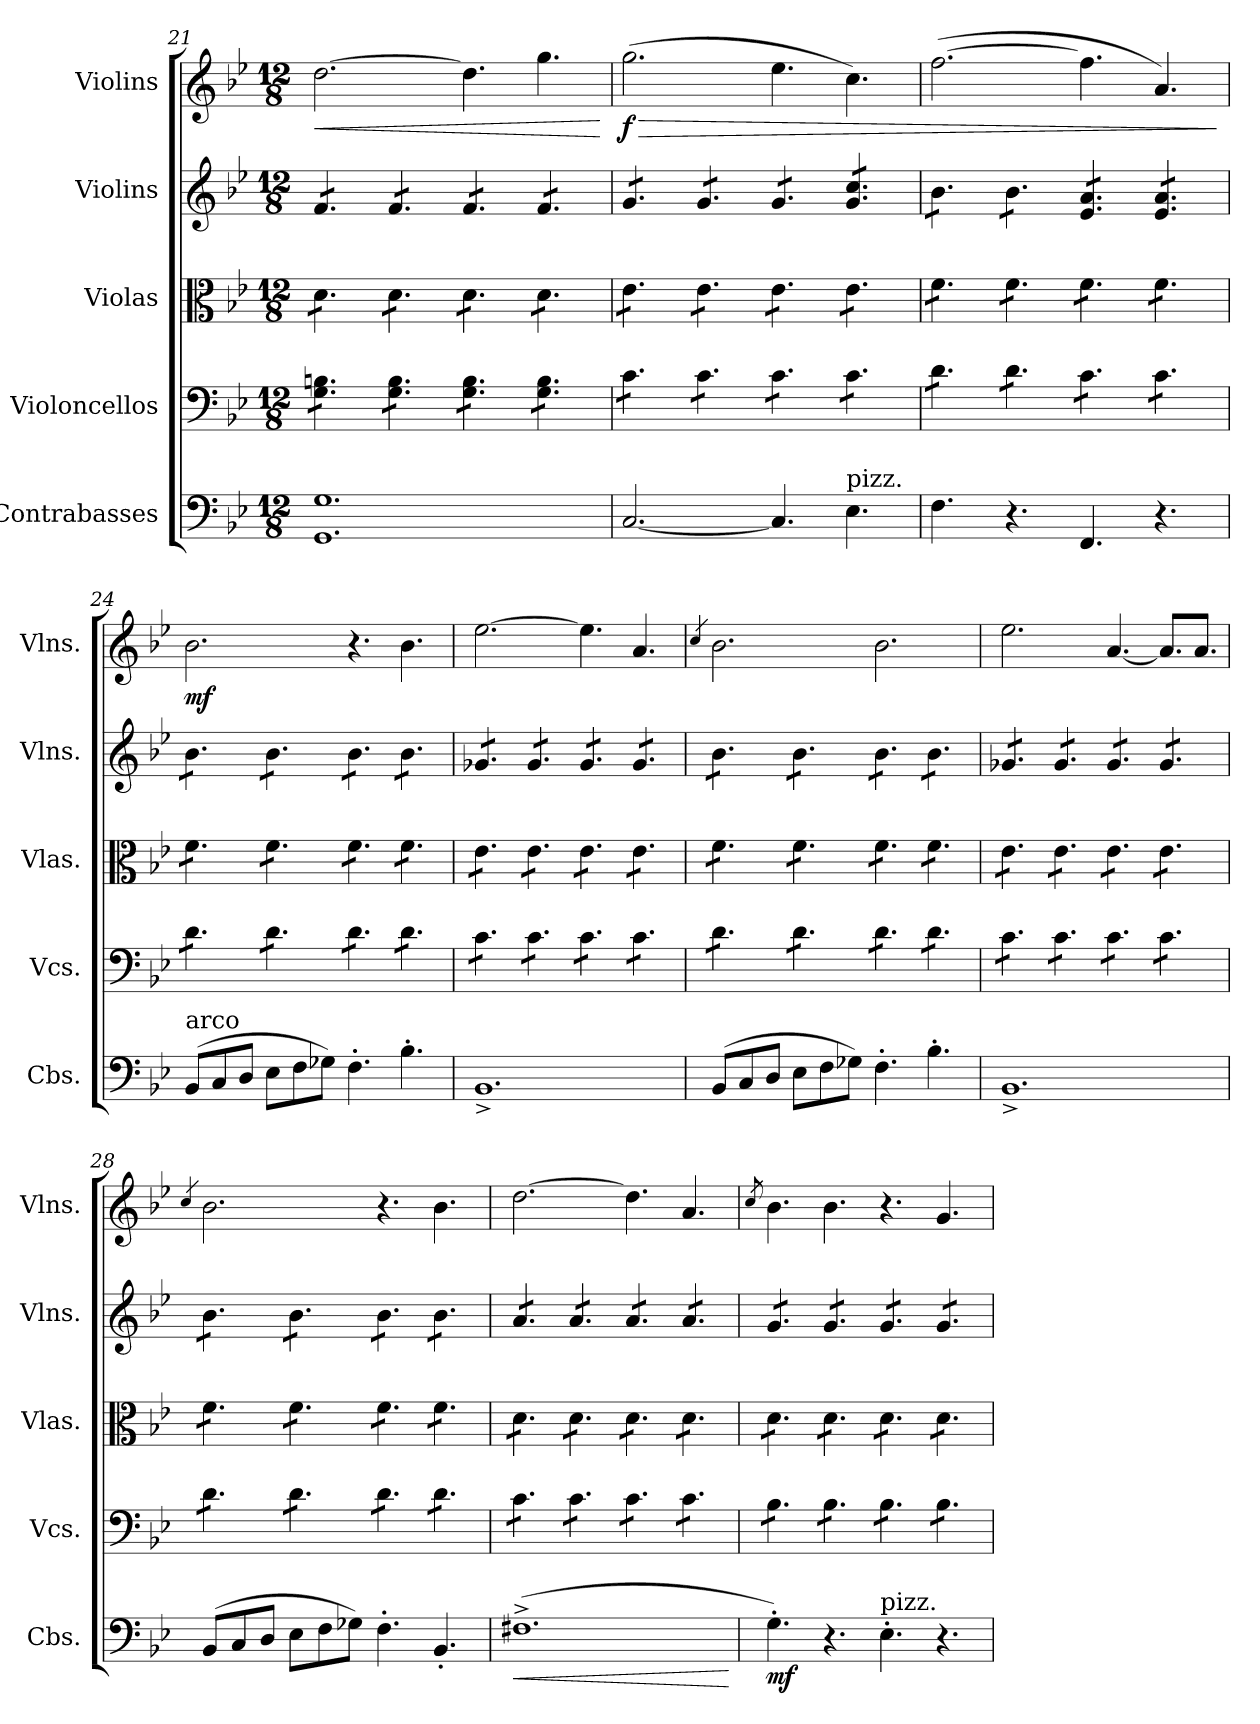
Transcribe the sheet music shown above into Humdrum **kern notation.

**kern	**dynam	**kern	**kern	**kern	**kern	**dynam
*part5	*part5	*part4	*part3	*part2	*part1	*part1
*staff5	*staff5	*staff4	*staff3	*staff2	*staff1	*staff1
*I"Contrabasses	*	*I"Violoncellos	*I"Violas	*I"Violins	*I"Violins	*
*I'Cbs.	*	*I'Vcs.	*I'Vlas.	*I'Vlns.	*I'Vlns.	*
!!LO:LB:g=z
*clefF4	*	*clefF4	*clefC3	*clefG2	*clefG2	*
*ITrd7c12	*	*	*	*	*	*
*k[b-e-]	*	*k[b-e-]	*k[b-e-]	*k[b-e-]	*k[b-e-]	*
*M12/8	*	*M12/8	*M12/8	*M12/8	*M12/8	*
=21	=21	=21	=21	=21	=21	=21
!	!	!	!	!	!	!LO:HP:b
*	*	*tremolo	*	*	*	*
*	*	*	*tremolo	*	*	*
*	*	*	*	*tremolo	*	*
1.GGG 1.GG	.	8G\ 8Bn\L	8d\L	8f/L	[2.dd\	<
.	.	8G\ 8Bn\	8d\	8f/	.	.
.	.	8G\ 8Bn\J	8d\J	8f/J	.	.
.	.	8G\ 8B\L	8d\L	8f/L	.	.
.	.	8G\ 8B\	8d\	8f/	.	.
.	.	8G\ 8B\J	8d\J	8f/J	.	.
.	.	8G\ 8B\L	8d\L	8f/L	4.dd\]	.
.	.	8G\ 8B\	8d\	8f/	.	.
.	.	8G\ 8B\J	8d\J	8f/J	.	.
.	.	8G\ 8B\L	8d\L	8f/L	4.gg\	.
.	.	8G\ 8B\	8d\	8f/	.	.
.	.	8G\ 8B\J	8d\J	8f/J	.	.
.	.	.	.	.	.	[
=22	=22	=22	=22	=22	=22	=22
!	!	!	!	!	!	!LO:HP:b
!	!	!	!	!	!	!LO:DY:n=1:b
[2.CC/	.	8c\L	8e-\L	8g/L	(>2.gg\	> f
.	.	8c\	8e-\	8g/	.	.
.	.	8c\J	8e-\J	8g/J	.	.
.	.	8c\L	8e-\L	8g/L	.	.
.	.	8c\	8e-\	8g/	.	.
.	.	8c\J	8e-\J	8g/J	.	.
4.CC/]	.	8c\L	8e-\L	8g/L	4.ee-\	.
.	.	8c\	8e-\	8g/	.	.
.	.	8c\J	8e-\J	8g/J	.	.
!LO:TX:a:t=pizz.	!	!	!	!	!	!
4.EE-\	.	8c\L	8e-\L	8g/ 8cc/L	4.cc\)	.
.	.	8c\	8e-\	8g/ 8cc/	.	.
.	.	8c\J	8e-\J	8g/ 8cc/J	.	.
=23	=23	=23	=23	=23	=23	=23
4.FF\	.	8d\L	8f\L	8b-\L	(>[2.ff\	.
.	.	8d\	8f\	8b-\	.	.
.	.	8d\J	8f\J	8b-\J	.	.
4.r	.	8d\L	8f\L	8b-\L	.	.
.	.	8d\	8f\	8b-\	.	.
.	.	8d\J	8f\J	8b-\J	.	.
4.FFF/	.	8c\L	8f\L	8e-/ 8a/L	4.ff\]	.
.	.	8c\	8f\	8e-/ 8a/	.	.
.	.	8c\J	8f\J	8e-/ 8a/J	.	.
4.r	.	8c\L	8f\L	8e-/ 8a/L	4.a/)	.
.	.	8c\	8f\	8e-/ 8a/	.	.
.	.	8c\J	8f\J	8e-/ 8a/J	.	.
.	.	.	.	.	.	]
=24	=24	=24	=24	=24	=24	=24
!LO:TX:a:t=arco	!	!	!	!	!	!
!	!	!	!	!	!	!LO:DY:b
(>8BBB-/L	.	8d\L	8f\L	8b-\L	2.b-\	mf
8CC/	.	8d\	8f\	8b-\	.	.
8DD/J	.	8d\J	8f\J	8b-\J	.	.
8EE-\L	.	8d\L	8f\L	8b-\L	.	.
8FF\	.	8d\	8f\	8b-\	.	.
8GG-X\J)	.	8d\J	8f\J	8b-\J	.	.
4.FF'\	.	8d\L	8f\L	8b-\L	4.r	.
.	.	8d\	8f\	8b-\	.	.
.	.	8d\J	8f\J	8b-\J	.	.
4.BB-'\	.	8d\L	8f\L	8b-\L	4.b-\	.
.	.	8d\	8f\	8b-\	.	.
.	.	8d\J	8f\J	8b-\J	.	.
!!LO:PB:g=z
=25	=25	=25	=25	=25	=25	=25
1.BBB-^	.	8c\L	8e-\L	8g-X/L	[2.ee-\	.
.	.	8c\	8e-\	8g-X/	.	.
.	.	8c\J	8e-\J	8g-X/J	.	.
.	.	8c\L	8e-\L	8g-/L	.	.
.	.	8c\	8e-\	8g-/	.	.
.	.	8c\J	8e-\J	8g-/J	.	.
.	.	8c\L	8e-\L	8g-/L	4.ee-\]	.
.	.	8c\	8e-\	8g-/	.	.
.	.	8c\J	8e-\J	8g-/J	.	.
.	.	8c\L	8e-\L	8g-/L	4.a/	.
.	.	8c\	8e-\	8g-/	.	.
.	.	8c\J	8e-\J	8g-/J	.	.
=26	=26	=26	=26	=26	=26	=26
.	.	.	.	.	4qcc/	.
(>8BBB-/L	.	8d\L	8f\L	8b-\L	2.b-\	.
8CC/	.	8d\	8f\	8b-\	.	.
8DD/J	.	8d\J	8f\J	8b-\J	.	.
8EE-\L	.	8d\L	8f\L	8b-\L	.	.
8FF\	.	8d\	8f\	8b-\	.	.
8GG-X\J)	.	8d\J	8f\J	8b-\J	.	.
4.FF'\	.	8d\L	8f\L	8b-\L	2.b-\	.
.	.	8d\	8f\	8b-\	.	.
.	.	8d\J	8f\J	8b-\J	.	.
4.BB-'\	.	8d\L	8f\L	8b-\L	.	.
.	.	8d\	8f\	8b-\	.	.
.	.	8d\J	8f\J	8b-\J	.	.
=27	=27	=27	=27	=27	=27	=27
1.BBB-^	.	8c\L	8e-\L	8g-X/L	2.ee-\	.
.	.	8c\	8e-\	8g-X/	.	.
.	.	8c\J	8e-\J	8g-X/J	.	.
.	.	8c\L	8e-\L	8g-/L	.	.
.	.	8c\	8e-\	8g-/	.	.
.	.	8c\J	8e-\J	8g-/J	.	.
.	.	8c\L	8e-\L	8g-/L	[4.a/	.
.	.	8c\	8e-\	8g-/	.	.
.	.	8c\J	8e-\J	8g-/J	.	.
.	.	8c\L	8e-\L	8g-/L	8.a/L]	.
.	.	8c\	8e-\	8g-/	.	.
.	.	.	.	.	8.a/J	.
.	.	8c\J	8e-\J	8g-/J	.	.
=28	=28	=28	=28	=28	=28	=28
.	.	.	.	.	4qcc/	.
(>8BBB-/L	.	8d\L	8f\L	8b-\L	2.b-\	.
8CC/	.	8d\	8f\	8b-\	.	.
8DD/J	.	8d\J	8f\J	8b-\J	.	.
8EE-\L	.	8d\L	8f\L	8b-\L	.	.
8FF\	.	8d\	8f\	8b-\	.	.
8GG-X\J)	.	8d\J	8f\J	8b-\J	.	.
4.FF'\	.	8d\L	8f\L	8b-\L	4.r	.
.	.	8d\	8f\	8b-\	.	.
.	.	8d\J	8f\J	8b-\J	.	.
4.BBB-'/	.	8d\L	8f\L	8b-\L	4.b-\	.
.	.	8d\	8f\	8b-\	.	.
.	.	8d\J	8f\J	8b-\J	.	.
!!LO:LB:g=z
=29	=29	=29	=29	=29	=29	=29
!	!LO:HP:b	!	!	!	!	!
(>1.FF#X^	<	8c\L	8d\L	8a/L	[2.dd\	.
.	.	8c\	8d\	8a/	.	.
.	.	8c\J	8d\J	8a/J	.	.
.	.	8c\L	8d\L	8a/L	.	.
.	.	8c\	8d\	8a/	.	.
.	.	8c\J	8d\J	8a/J	.	.
.	.	8c\L	8d\L	8a/L	4.dd\]	.
.	.	8c\	8d\	8a/	.	.
.	.	8c\J	8d\J	8a/J	.	.
.	.	8c\L	8d\L	8a/L	4.a/	.
.	.	8c\	8d\	8a/	.	.
.	.	8c\J	8d\J	8a/J	.	.
.	[	.	.	.	.	.
=30	=30	=30	=30	=30	=30	=30
.	.	.	.	.	8qcc/	.
!	!LO:DY:b	!	!	!	!	!
4.GG'\)	mf	8B-\L	8d\L	8g/L	4.b-\	.
.	.	8B-\	8d\	8g/	.	.
.	.	8B-\J	8d\J	8g/J	.	.
4.r	.	8B-\L	8d\L	8g/L	4.b-\	.
.	.	8B-\	8d\	8g/	.	.
.	.	8B-\J	8d\J	8g/J	.	.
!LO:TX:a:t=pizz.	!	!	!	!	!	!
4.EE-'\	.	8B-\L	8d\L	8g/L	4.r	.
.	.	8B-\	8d\	8g/	.	.
.	.	8B-\J	8d\J	8g/J	.	.
4.r	.	8B-\L	8d\L	8g/L	4.g/	.
.	.	8B-\	8d\	8g/	.	.
.	.	8B-\J	8d\J	8g/J	.	.
*	*	*	*	*Xtremolo	*	*
*	*	*	*Xtremolo	*	*	*
*	*	*Xtremolo	*	*	*	*
=	=	=	=	=	=	=
*-	*-	*-	*-	*-	*-	*-
